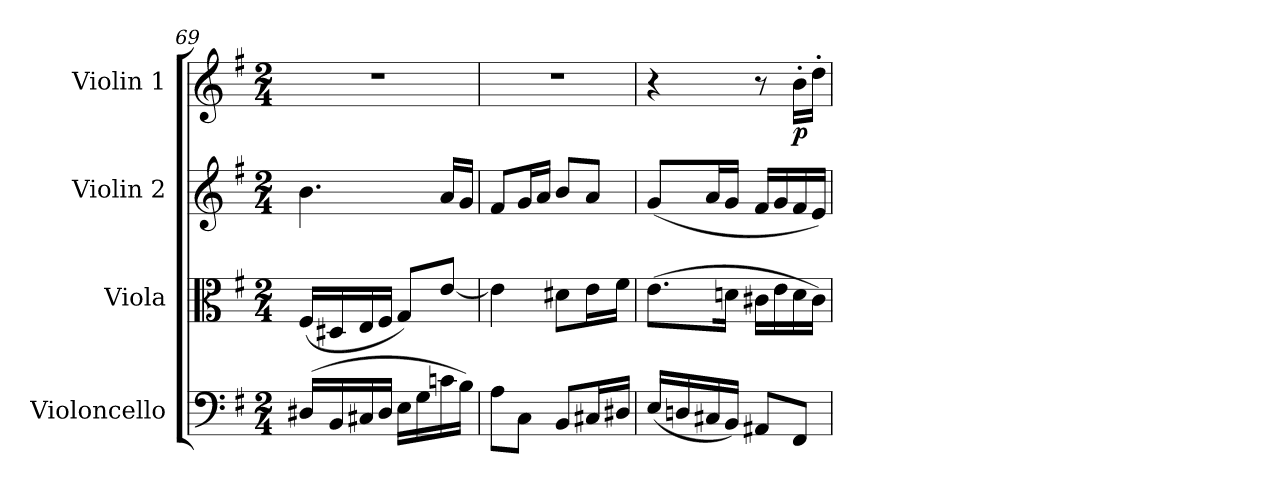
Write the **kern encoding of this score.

**kern	**kern	**kern	**kern	**dynam
*part4	*part3	*part2	*part1	*part1
*staff4	*staff3	*staff2	*staff1	*staff1
*I"Violoncello	*I"Viola	*I"Violin 2	*I"Violin 1	*
*I'Vc	*I'Vla	*I'Vln	*I'Vln	*
*clefF4	*clefC3	*clefG2	*clefG2	*
*k[f#]	*k[f#]	*k[f#]	*k[f#]	*
*M2/4	*M2/4	*M2/4	*M2/4	*
=69	=69	=69	=69	=69
(16D#X/LL	(<16F#/LL	4.b\	2r	.
16BB/	16D#X/	.	.	.
16C#X/	16E/	.	.	.
16D#/JJ	16F#/JJ	.	.	.
16E\LL	8G/L)	.	.	.
16G\	.	.	.	.
16cn\	[>8e/J	16a/LL	.	.
16B\JJ)	.	16g/JJ	.	.
=70	=70	=70	=70	=70
8A\L	4e\]	8f#/L	2r	.
8C\J	.	16g/L	.	.
.	.	16a/JJ	.	.
8BB/L	8d#X\L	8b/L	.	.
16C#X/L	16e\L	8a/J	.	.
16D#X/JJ	16f#\JJ	.	.	.
=71	=71	=71	=71	=71
(16E/LL	(8.e\L	(8g/L	4r	.
16Dn/	.	.	.	.
16C#X/	.	16a/L	.	.
16BB/JJ)	16dn\Jk	16g/JJ	.	.
8AA#X/L	16c#X\LL	16f#/LL	8r	.
.	16e\	16g/	.	.
!	!	!	!	!LO:DY:b
8FF#/J	16d\	16f#/	16b'\LL	p
.	16c#\JJ)	16e/JJ)	16dd'\JJ	.
=	=	=	=	=
*-	*-	*-	*-	*-
